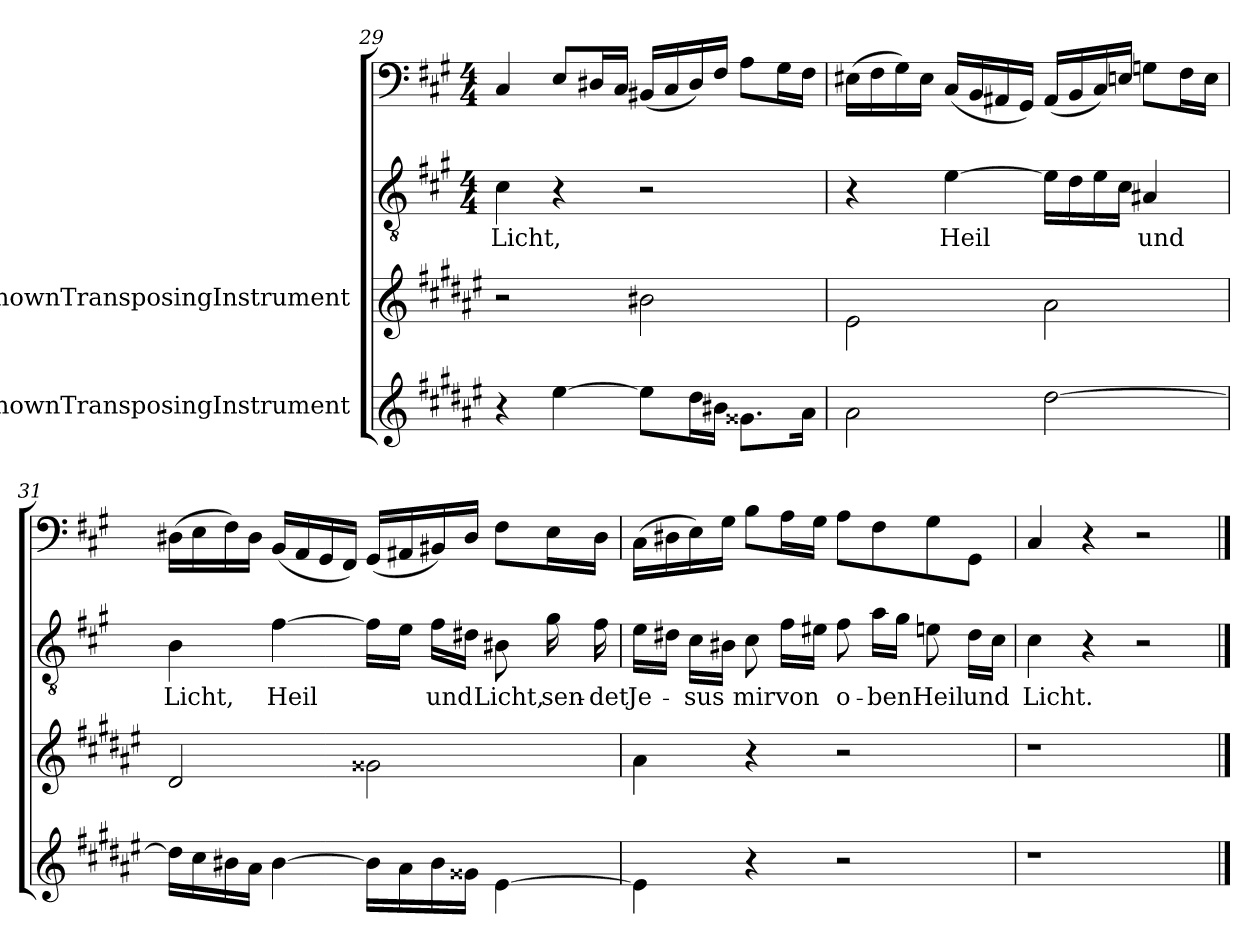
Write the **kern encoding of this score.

**kern	**kern	**kern	**text	**kern
*part4	*part3	*part2	*part2	*part1
*staff4	*staff3	*staff2	*staff2	*staff1
*I"UnknownTransposingInstrument	*I"UnknownTransposingInstrument	*	*	*
*clefG2	*clefG2	*clefGv2	*	*clefF4
*ITrd-2c-3	*ITrd-2c-3	*	*	*
*k[f#c#g#]	*k[f#c#g#]	*k[f#c#g#]	*	*k[f#c#g#]
*	*	*M4/4	*	*M4/4
=29	=29	=29	=29	=29
4r	2r	4c#\	Licht,	4C#/
[4gg#\	.	4r	.	8E/L
.	.	.	.	16D#X/L
.	.	.	.	16C#/JJ
8gg#\L]	2dd#X\	2r	.	(16BB#X/LL
.	.	.	.	16C#/
16ff#\L	.	.	.	16D#/)
16dd#X\JJ	.	.	.	16F#/JJ
8.b#X\L	.	.	.	8A\L
.	.	.	.	16G#\L
16cc#\Jk	.	.	.	16F#\JJ
=30	=30	=30	=30	=30
2cc#\	2g#\	4r	.	(16E#X\LL
.	.	.	.	16F#\
.	.	.	.	16G#\)
.	.	.	.	16E#\JJ
.	.	[4e\	Heil	(16C#/LL
.	.	.	.	16BB/
.	.	.	.	16AA#X/
.	.	.	.	16GG#/JJ)
[2ff#\	2cc#\	16e\LL]	.	(16AA#/LL
.	.	16d\	.	16BB/
.	.	16e\	.	16C#/)
.	.	16c#\JJ	.	16En/JJ
.	.	4A#X/	und	8Gn\L
.	.	.	.	16F#\L
.	.	.	.	16E\JJ
=31	=31	=31	=31	=31
16ff#\LL]	2f#/	4B\	Licht,	(16D#X\LL
16ee\	.	.	.	16E\
16dd#X\	.	.	.	16F#\)
16cc#\JJ	.	.	.	16D#\JJ
[4dd#\	.	[4f#\	Heil	(16BB/LL
.	.	.	.	16AA/
.	.	.	.	16GG#/
.	.	.	.	16FF#/JJ)
16dd#\LL]	2b#X\	16f#\LL]	.	(16GG#/LL
16cc#\	.	16e\JJ	.	16AA#X/
16dd#\	.	16f#\LL	und	16BB#X/)
16b#X\JJ	.	16d#X\JJ	.	16D#/JJ
[4g#\	.	8B#X\	Licht,	8F#\L
.	.	16g#\	sen-	16E\L
.	.	16f#\	-det	16D#\JJ
=32	=32	=32	=32	=32
4g#\]	4cc#\	16e\LL	Je-	(16C#\LL
.	.	16d#X\JJ	.	16D#X\
.	.	16c#\LL	-sus	16E\)
.	.	16B#X\JJ	.	16G#\JJ
4r	4r	8c#\	mir	8B\L
.	.	16f#\LL	von	16A\L
.	.	16e#X\JJ	.	16G#\JJ
2r	2r	8f#\	o-	8A\L
.	.	16a\LL	-ben	8F#\
.	.	16g#\JJ	.	.
.	.	8en\	Heil	8G#\
.	.	16d#\LL	und	8GG#\J
.	.	16c#\JJ	.	.
=33	=33	=33	=33	=33
1r	1r	4c#\	Licht.	4C#/
.	.	4r	.	4r
.	.	2r	.	2r
==	==	==	==	==
*-	*-	*-	*-	*-
